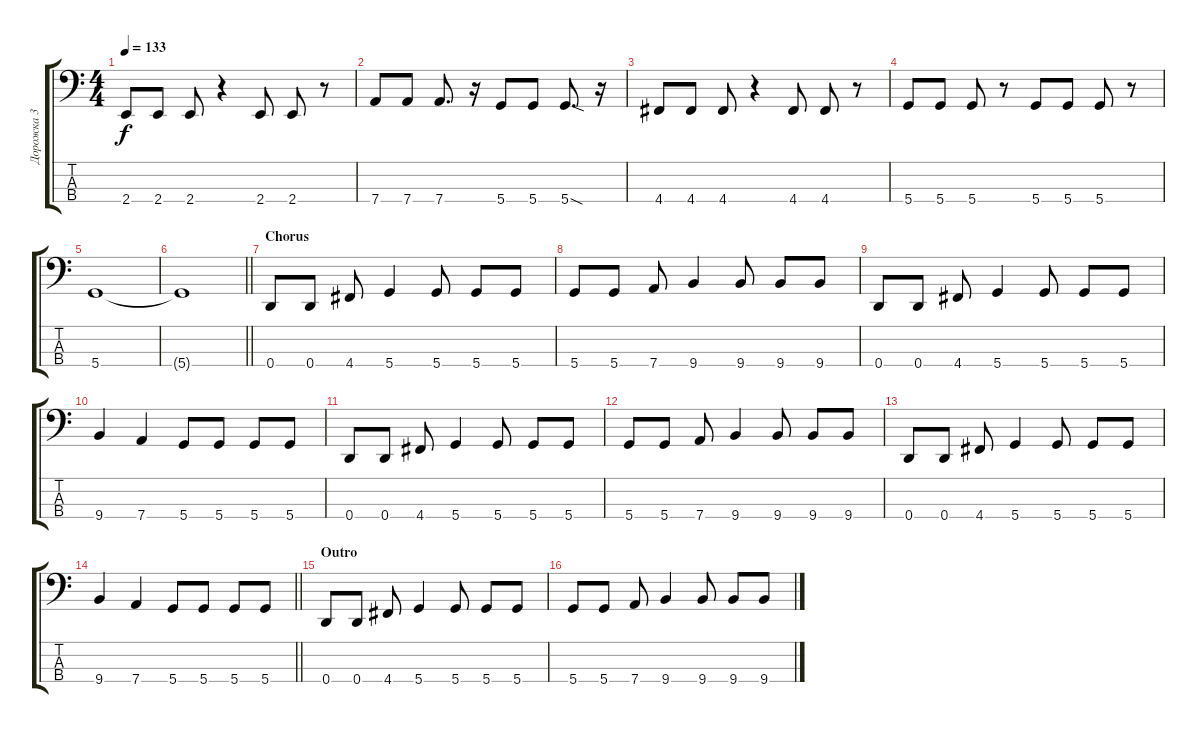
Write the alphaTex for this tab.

\track ("Дорожка 3" "Дорожка 3") {instrument electricbassfinger}
\staff {score tabs}
\tuning (G2 D2 A1 D1) {hide}
\ts (4 4)
\tempo 133
\clef f4
\ks c
2.4.8{dy f} 2.4.8 2.4.8 r.4 2.4.8 2.4.8 r.8 |
7.4.8 7.4.8 7.4.8{d} r.16 5.4.8 5.4.8 5.4{sod}.8{d} r.16 |
4.4.8 4.4.8 4.4.8 r.4 4.4.8 4.4.8 r.8 |
5.4.8 5.4.8 5.4.8 r.8 5.4.8 5.4.8 5.4.8 r.8 |
5.4.1 |
\barLineRight lightlight
5.4{t}.1 |
\section ("" "Chorus")
0.4.8 0.4.8 4.4.8 5.4.4 5.4.8 5.4.8 5.4.8 |
5.4.8 5.4.8 7.4.8 9.4.4 9.4.8 9.4.8 9.4.8 |
0.4.8 0.4.8 4.4.8 5.4.4 5.4.8 5.4.8 5.4.8 |
9.4.4 7.4.4 5.4.8 5.4.8 5.4.8 5.4.8 |
0.4.8 0.4.8 4.4.8 5.4.4 5.4.8 5.4.8 5.4.8 |
5.4.8 5.4.8 7.4.8 9.4.4 9.4.8 9.4.8 9.4.8 |
0.4.8 0.4.8 4.4.8 5.4.4 5.4.8 5.4.8 5.4.8 |
\barLineRight lightlight
9.4.4 7.4.4 5.4.8 5.4.8 5.4.8 5.4.8 |
\section ("" "Outro")
0.4.8 0.4.8 4.4.8 5.4.4 5.4.8 5.4.8 5.4.8 |
5.4.8 5.4.8 7.4.8 9.4.4 9.4.8 9.4.8 9.4.8
